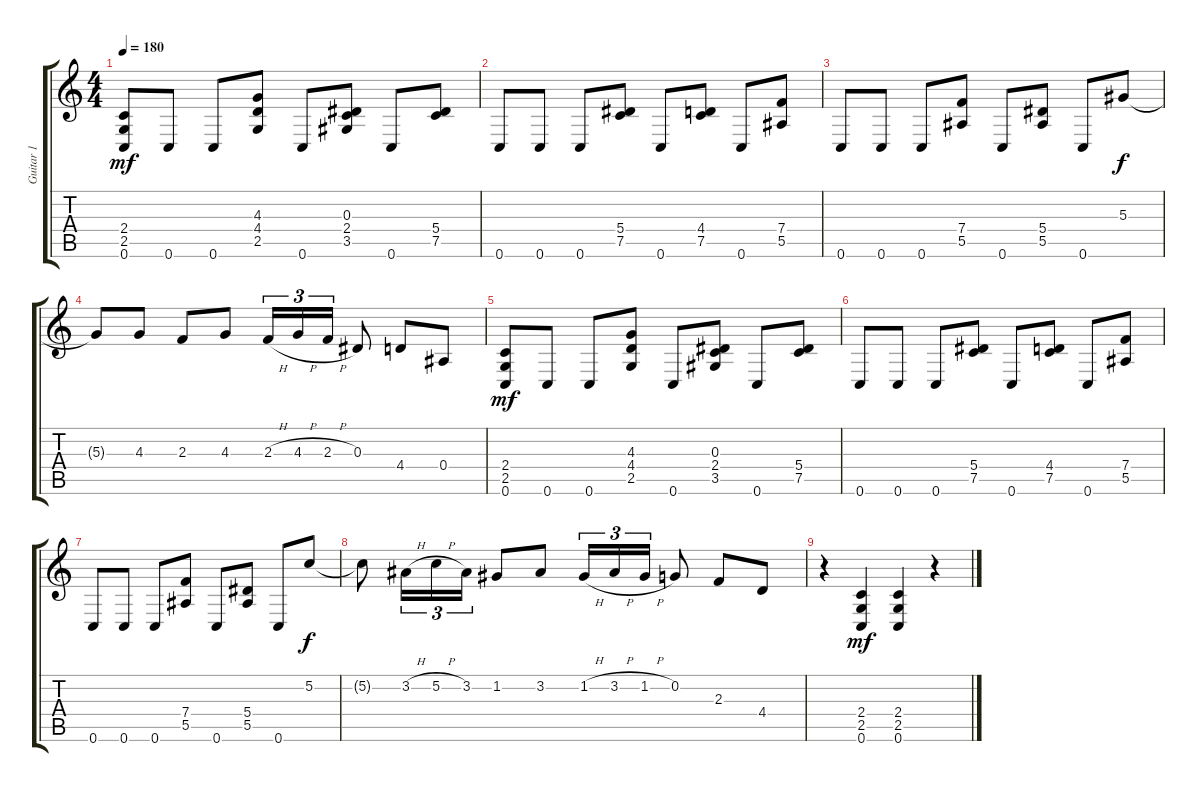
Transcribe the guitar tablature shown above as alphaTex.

\track ("Guitar 1" "Guitar 1") {instrument distortionguitar}
\staff {score tabs}
\tuning (C4 G3 Eb3 Bb2 F2 C2) {hide}
\ts (4 4)
\tempo 180
\clef g2
\ks c
(2.4 2.5 0.6).8{dy mf} 0.6.8 0.6.8 (4.3 4.4 2.5).8 0.6.8 (0.3 2.4 3.5).8 0.6.8 (5.4 7.5).8 |
0.6.8 0.6.8 0.6.8 (5.4 7.5).8 0.6.8 (4.4 7.5).8 0.6.8 (7.4 5.5).8 |
0.6.8 0.6.8 0.6.8 (7.4 5.5).8 0.6.8 (5.4 5.5).8 0.6.8 5.3.8{dy f} |
5.3{t}.8 4.3.8 2.3.8 4.3.8 2.3{h}.16{tu (3 2)} 4.3{h}.16{tu (3 2)} 2.3{h}.16{tu (3 2)} 0.3.8 4.4.8 0.4.8 |
(2.4 2.5 0.6).8{dy mf} 0.6.8 0.6.8 (4.3 4.4 2.5).8 0.6.8 (0.3 2.4 3.5).8 0.6.8 (5.4 7.5).8 |
0.6.8 0.6.8 0.6.8 (5.4 7.5).8 0.6.8 (4.4 7.5).8 0.6.8 (7.4 5.5).8 |
0.6.8 0.6.8 0.6.8 (7.4 5.5).8 0.6.8 (5.4 5.5).8 0.6.8 5.2.8{dy f} |
5.2{t}.8 3.2{h}.16{tu (3 2)} 5.2{h}.16{tu (3 2)} 3.2.16{tu (3 2)} 1.2.8 3.2.8 1.2{h}.16{tu (3 2)} 3.2{h}.16{tu (3 2)} 1.2{h}.16{tu (3 2)} 0.2.8 2.3.8 4.4.8 |
r.4 (2.4 2.5 0.6).4{dy mf} (2.4 2.5 0.6).4 r.4
